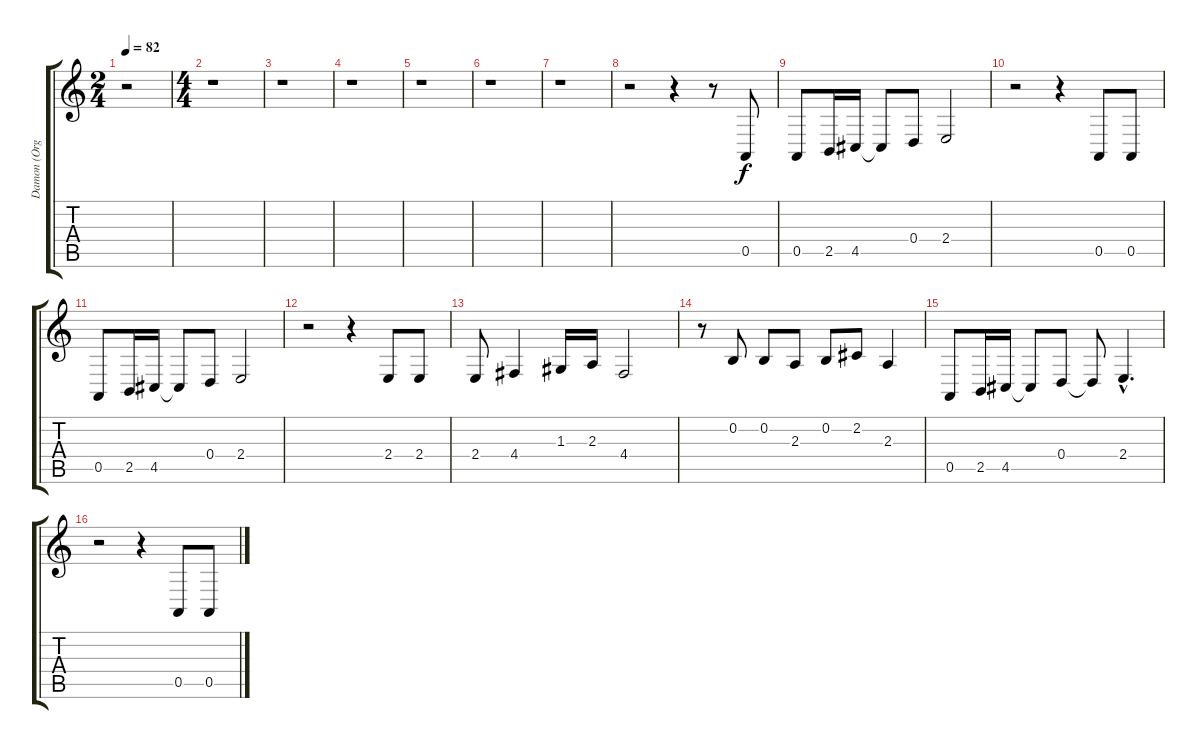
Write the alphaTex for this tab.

\track ("Damon (Organ)" "Damon (Org") {instrument drawbarorgan}
\staff {score tabs}
\tuning (E4 B3 G3 D3 A2 E2) {hide}
\ts (2 4)
\tempo 82
\clef g2
\ks c
r.2{dy f instrument drawbarorgan} |
\ts (4 4)
r.1 |
r.1 |
r.1 |
r.1 |
r.1 |
r.1 |
r.2 r.4 r.8 0.5.8 |
0.5.8 2.5.16 4.5.16 4.5{t}.8 0.4.8 2.4.2 |
r.2 r.4 0.5.8 0.5.8 |
0.5.8 2.5.16 4.5.16 4.5{t}.8 0.4.8 2.4.2 |
r.2 r.4 2.4.8 2.4.8 |
2.4.8 4.4.4 1.3.16 2.3.16 4.4.2 |
r.8 0.2.8 0.2.8 2.3.8 0.2.8 2.2.8 2.3.4 |
0.5.8 2.5.16 4.5.16 4.5{t}.8 0.4.8 0.4{t}.8 2.4{hac}.4{d} |
r.2 r.4 0.5.8 0.5.8
